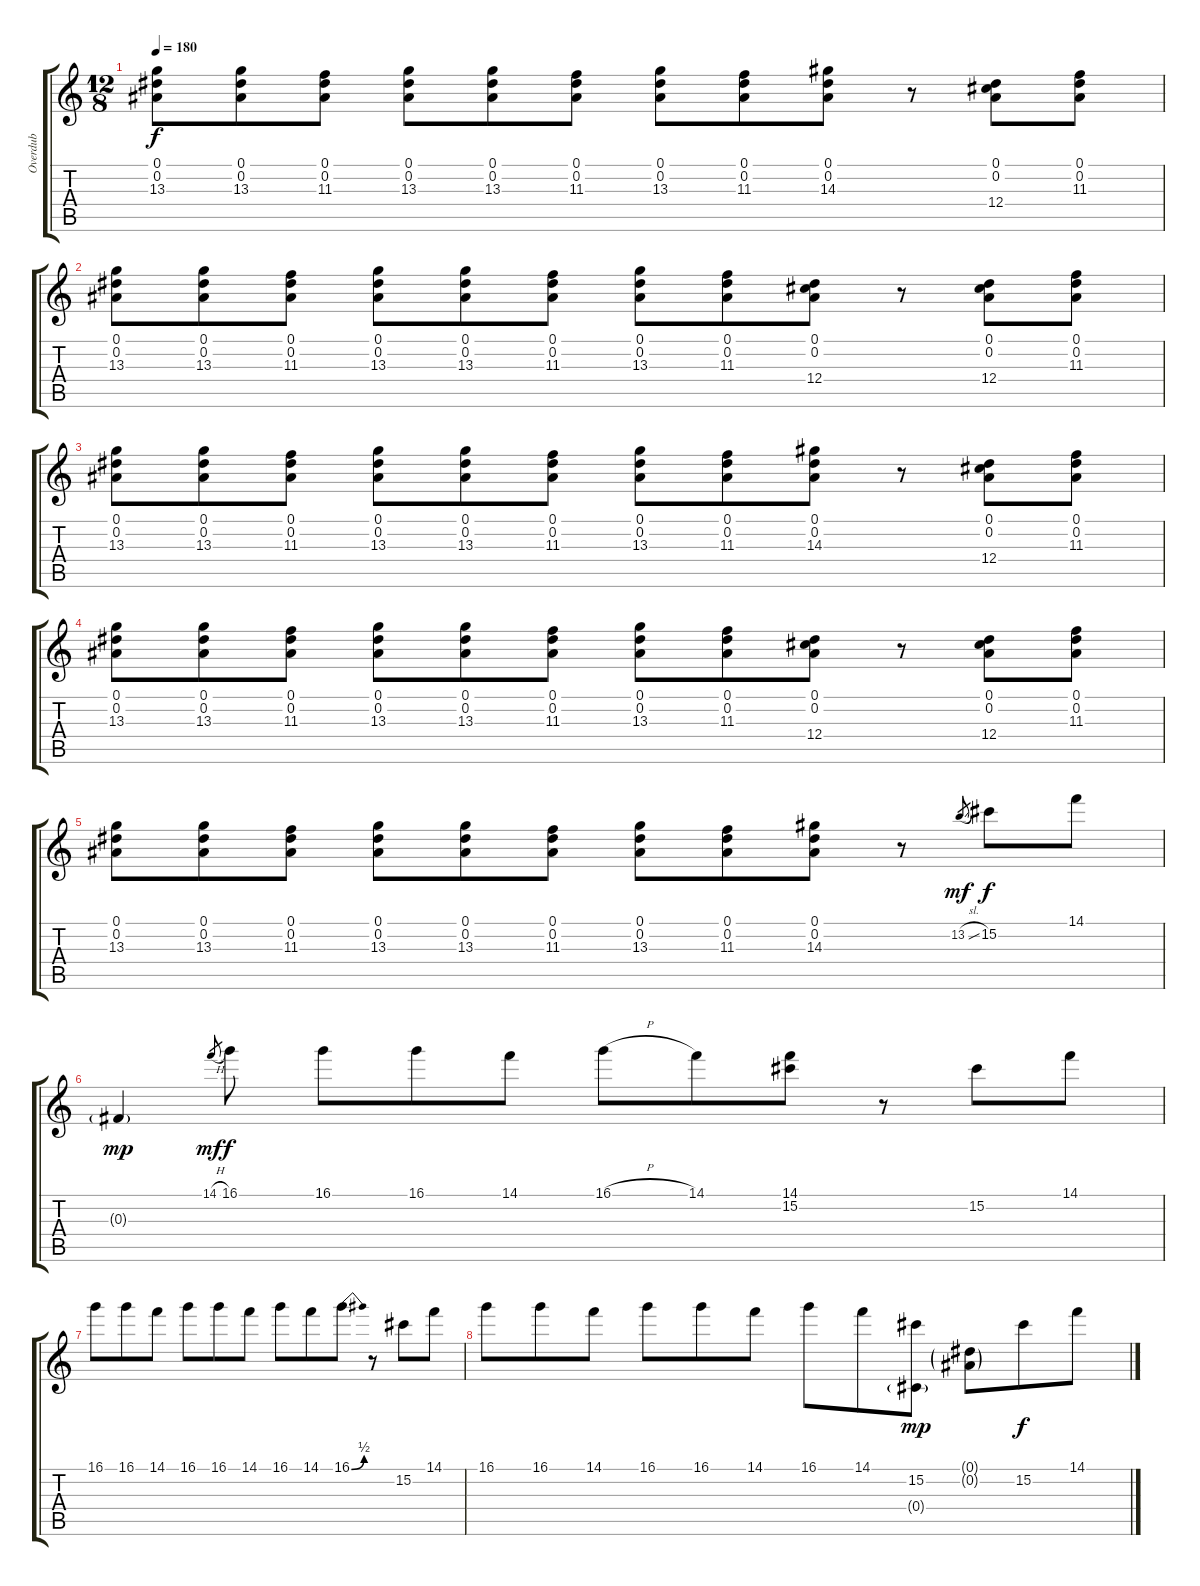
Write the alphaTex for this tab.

\track ("Overdub" "Overdub") {instrument fretlessbass}
\staff {score tabs}
\tuning (Eb4 Bb3 Gb3 Db3 Ab2 Eb2) {hide}
\ts (12 8)
\tempo 180
\clef g2
\ks c
(0.1 0.2 13.3).8{dy f} (0.1 0.2 13.3).8 (0.1 0.2 11.3).8 (0.1 0.2 13.3).8 (0.1 0.2 13.3).8 (0.1 0.2 11.3).8 (0.1 0.2 13.3).8 (0.1 0.2 11.3).8 (0.1 0.2 14.3).8 r.8 (0.1 0.2 12.4).8 (0.1 0.2 11.3).8 |
(0.1 0.2 13.3).8 (0.1 0.2 13.3).8 (0.1 0.2 11.3).8 (0.1 0.2 13.3).8 (0.1 0.2 13.3).8 (0.1 0.2 11.3).8 (0.1 0.2 13.3).8 (0.1 0.2 11.3).8 (0.1 0.2 12.4).8 r.8 (0.1 0.2 12.4).8 (0.1 0.2 11.3).8 |
(0.1 0.2 13.3).8 (0.1 0.2 13.3).8 (0.1 0.2 11.3).8 (0.1 0.2 13.3).8 (0.1 0.2 13.3).8 (0.1 0.2 11.3).8 (0.1 0.2 13.3).8 (0.1 0.2 11.3).8 (0.1 0.2 14.3).8 r.8 (0.1 0.2 12.4).8 (0.1 0.2 11.3).8 |
(0.1 0.2 13.3).8 (0.1 0.2 13.3).8 (0.1 0.2 11.3).8 (0.1 0.2 13.3).8 (0.1 0.2 13.3).8 (0.1 0.2 11.3).8 (0.1 0.2 13.3).8 (0.1 0.2 11.3).8 (0.1 0.2 12.4).8 r.8 (0.1 0.2 12.4).8 (0.1 0.2 11.3).8 |
(0.1 0.2 13.3).8 (0.1 0.2 13.3).8 (0.1 0.2 11.3).8 (0.1 0.2 13.3).8 (0.1 0.2 13.3).8 (0.1 0.2 11.3).8 (0.1 0.2 13.3).8 (0.1 0.2 11.3).8 (0.1 0.2 14.3).8 r.8 13.2{sl}.8{gr dy mf} 15.2.8{dy f} 14.1.8 |
0.3{g}.4{dy mp} 14.1{h}.8{gr dy mf} 16.1.8{dy f} 16.1.8 16.1.8 14.1.8 16.1{h}.8 14.1.8 (14.1 15.2).8 r.8 15.2.8 14.1.8 |
16.1.8 16.1.8 14.1.8 16.1.8 16.1.8 14.1.8 16.1.8 14.1.8 16.1{be (bend 0 0 60 2)}.8 r.8 15.2.8 14.1.8 |
16.1.8 16.1.8 14.1.8 16.1.8 16.1.8 14.1.8 16.1.8 14.1.8 (15.2 0.4{g}).8{dy mp} (0.1{g} 0.2{g}).8 15.2.8{dy f} 14.1.8
